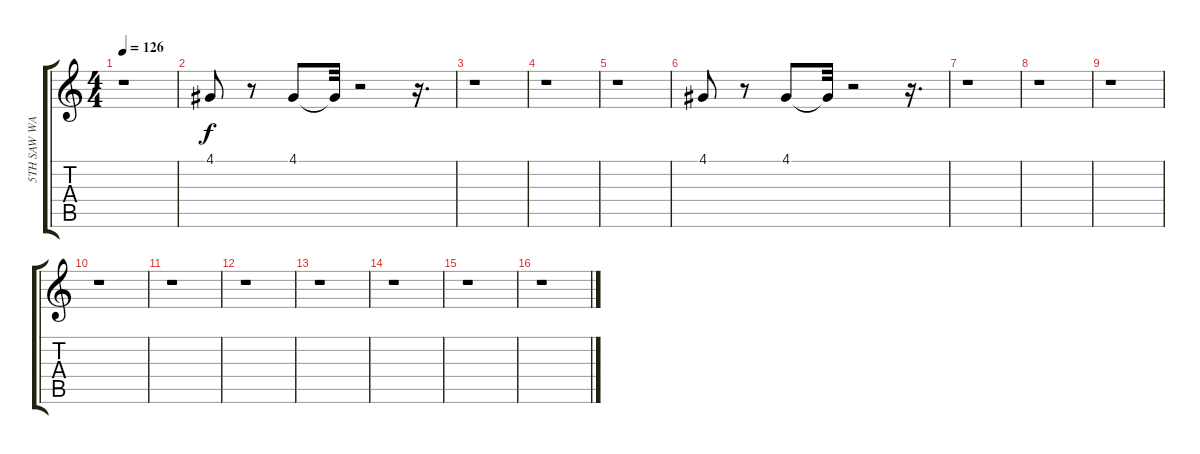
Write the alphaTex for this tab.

\track ("5TH SAW WA" "5TH SAW WA") {instrument lead7fifths}
\staff {score tabs}
\tuning (E4 B3 G3 D3 A2 E2) {hide}
\ts (4 4)
\tempo 126
\clef g2
\ks c
r.1{dy f} |
4.1.8 r.8 4.1.8 4.1{t}.32 r.2 r.16{d} |
r.1 |
r.1 |
r.1 |
4.1.8 r.8 4.1.8 4.1{t}.32 r.2 r.16{d} |
r.1 |
r.1 |
r.1 |
r.1 |
r.1 |
r.1 |
r.1 |
r.1 |
r.1 |
r.1
